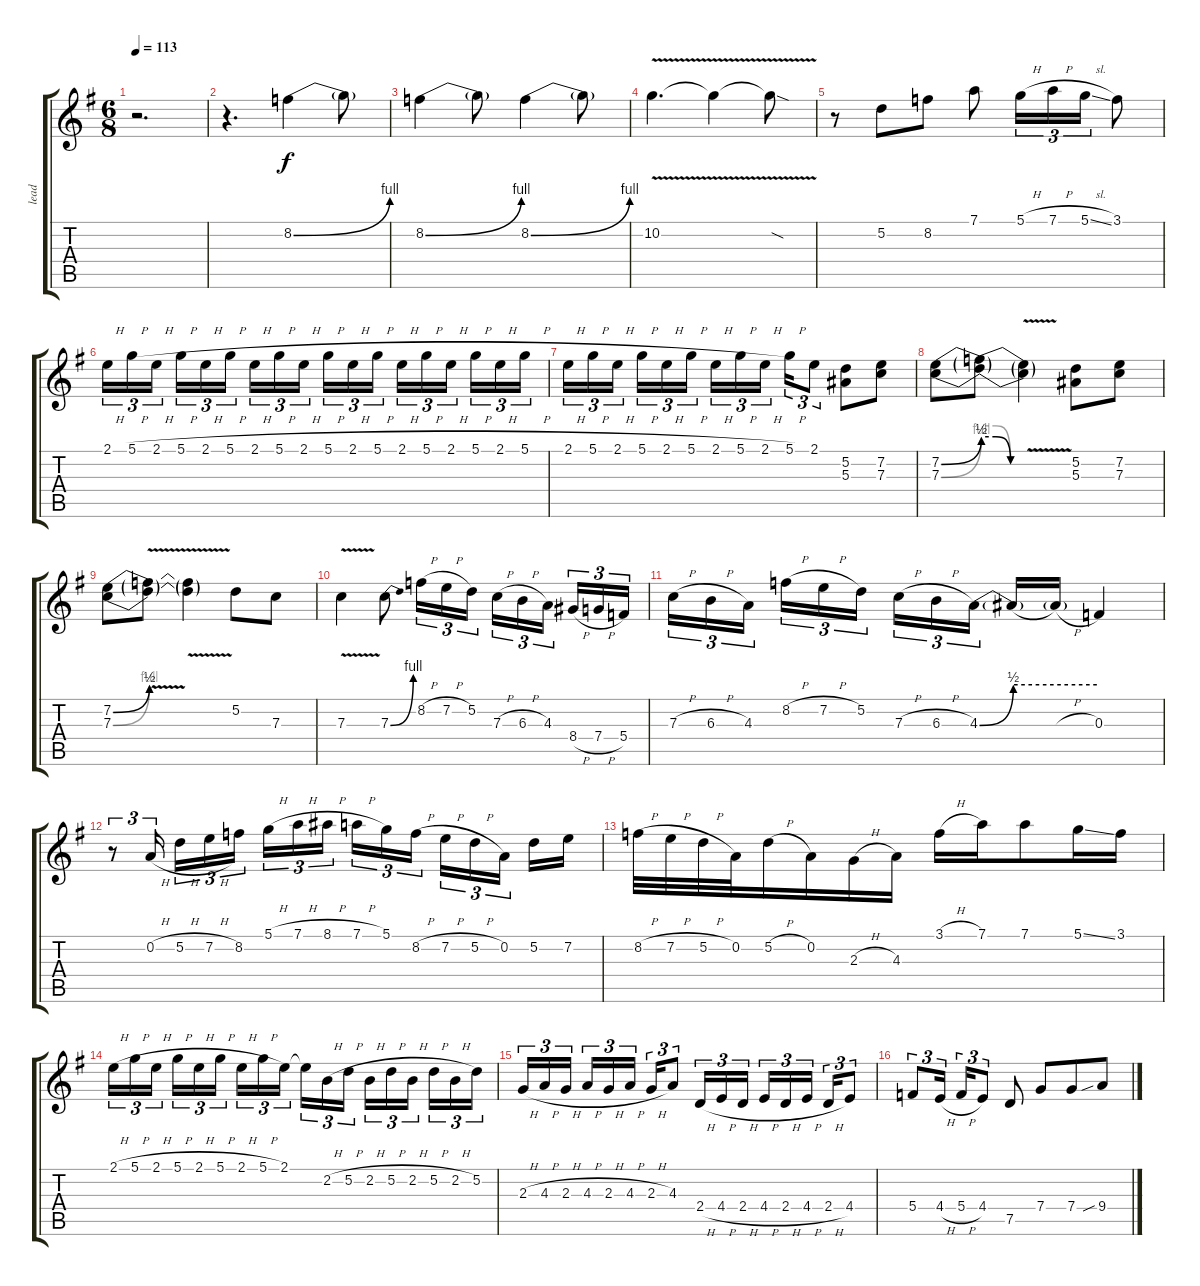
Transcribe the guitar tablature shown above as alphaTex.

\track ("lead" "lead") {instrument distortionguitar}
\staff {score tabs}
\tuning (D4 A3 F3 C3 G2 D2) {hide}
\ts (6 8)
\tempo 113
\clef g2
\ks g
r.2{d dy f} |
r.4{d} 8.2{be (bend 0 0 60 4)}.4 8.2{t}.8 |
8.2{be (bend 0 0 60 4)}.4 8.2{t}.8 8.2{be (bend 0 0 60 4)}.4 8.2{t}.8 |
10.2{v}.4{d} 10.2{v t}.4 10.2{sod t}.8 |
r.8 5.2.8 8.2.8 7.1.8 5.1{h}.16{tu (3 2)} 7.1{h}.16{tu (3 2)} 5.1{sl}.16{tu (3 2)} 3.1.8 |
2.1{h}.16{tu (3 2)} 5.1{h}.16{tu (3 2)} 2.1{h}.16{tu (3 2) beam splitsecondary} 5.1{h}.16{tu (3 2)} 2.1{h}.16{tu (3 2)} 5.1{h}.16{tu (3 2) beam splitsecondary} 2.1{h}.16{tu (3 2)} 5.1{h}.16{tu (3 2)} 2.1{h}.16{tu (3 2)} 5.1{h}.16{tu (3 2)} 2.1{h}.16{tu (3 2)} 5.1{h}.16{tu (3 2) beam splitsecondary} 2.1{h}.16{tu (3 2)} 5.1{h}.16{tu (3 2)} 2.1{h}.16{tu (3 2) beam splitsecondary} 5.1{h}.16{tu (3 2)} 2.1{h}.16{tu (3 2)} 5.1{h}.16{tu (3 2)} |
2.1{h}.16{tu (3 2)} 5.1{h}.16{tu (3 2)} 2.1{h}.16{tu (3 2) beam splitsecondary} 5.1{h}.16{tu (3 2)} 2.1{h}.16{tu (3 2)} 5.1{h}.16{tu (3 2) beam splitsecondary} 2.1{h}.16{tu (3 2)} 5.1{h}.16{tu (3 2)} 2.1{h}.16{tu (3 2)} 5.1{h}.16{tu (3 2)} 2.1.8{tu (3 2)} (5.2 5.3).8 (7.2 7.3).8 |
(7.2{be (bend 0 0 60 2)} 7.3{be (bend 0 0 60 4)}).8 (7.2{be (custom 0 2 20 2 40 0 60 0) t} 7.3{be (custom 0 4 20 4 40 0 60 0) t}).8 (7.2{v t} 7.3{v t}).4 (5.2 5.3).8 (7.2 7.3).8 |
(7.2{be (bend 0 0 60 2)} 7.3{be (bend 0 0 60 4)}).8 (7.2{v t} 7.3{v t}).8 (7.2{v t} 7.3{v t}).4 5.2.8 7.3.8 |
7.3{v}.4 7.3{be (bend 0 0 60 4)}.8 8.2{h}.16{tu (3 2)} 7.2{h}.16{tu (3 2)} 5.2.16{tu (3 2) beam splitsecondary} 7.3{h}.16{tu (3 2)} 6.3{h}.16{tu (3 2)} 4.3.16{tu (3 2) beam splitsecondary} 8.4{h}.16{tu (3 2)} 7.4{h}.16{tu (3 2)} 5.4.16{tu (3 2)} |
7.3{h}.16{tu (3 2)} 6.3{h}.16{tu (3 2)} 4.3.16{tu (3 2) beam splitsecondary} 8.2{h}.16{tu (3 2)} 7.2{h}.16{tu (3 2)} 5.2.16{tu (3 2) beam splitsecondary} 7.3{h}.16{tu (3 2)} 6.3{h}.16{tu (3 2)} 4.3{be (bend 0 0 60 2)}.16{tu (3 2)} 4.3{be (hold 0 2 60 2) t}.16 4.3{h t}.16 0.3.4 |
r.8{tu (3 2)} 0.2{h}.16{tu (3 2) beam splitsecondary} 5.2{h}.16{tu (3 2)} 7.2{h}.16{tu (3 2)} 8.2.16{tu (3 2) beam splitsecondary} 5.1{h}.16{tu (3 2)} 7.1{h}.16{tu (3 2)} 8.1{h}.16{tu (3 2)} 7.1{h}.16{tu (3 2)} 5.1.16{tu (3 2)} 8.2{h}.16{tu (3 2) beam splitsecondary} 7.2{h}.16{tu (3 2)} 5.2{h}.16{tu (3 2)} 0.2.16{tu (3 2) beam splitsecondary} 5.2.16 7.2.16 |
8.2{h}.32 7.2{h}.32 5.2{h}.32 0.2.32 5.2{h}.16 0.2.16 2.3{h}.16 4.3.16 3.1{h}.16 7.1.16 7.1.8 5.1{ss}.16 3.1.16 |
2.1{h}.16{tu (3 2)} 5.1{h}.16{tu (3 2)} 2.1{h}.16{tu (3 2) beam splitsecondary} 5.1{h}.16{tu (3 2)} 2.1{h}.16{tu (3 2)} 5.1{h}.16{tu (3 2) beam splitsecondary} 2.1{h}.16{tu (3 2)} 5.1{h}.16{tu (3 2)} 2.1.16{tu (3 2)} 2.1{t}.16{tu (3 2)} 2.2{h}.16{tu (3 2)} 5.2{h}.16{tu (3 2) beam splitsecondary} 2.2{h}.16{tu (3 2)} 5.2{h}.16{tu (3 2)} 2.2{h}.16{tu (3 2) beam splitsecondary} 5.2{h}.16{tu (3 2)} 2.2{h}.16{tu (3 2)} 5.2.16{tu (3 2)} |
2.3{h}.16{tu (3 2)} 4.3{h}.16{tu (3 2)} 2.3{h}.16{tu (3 2) beam splitsecondary} 4.3{h}.16{tu (3 2)} 2.3{h}.16{tu (3 2)} 4.3{h}.16{tu (3 2) beam splitsecondary} 2.3{h}.16{tu (3 2)} 4.3.8{tu (3 2)} 2.4{h}.16{tu (3 2)} 4.4{h}.16{tu (3 2)} 2.4{h}.16{tu (3 2) beam splitsecondary} 4.4{h}.16{tu (3 2)} 2.4{h}.16{tu (3 2)} 4.4{h}.16{tu (3 2) beam splitsecondary} 2.4{h}.16{tu (3 2)} 4.4.8{tu (3 2)} |
5.4.8{tu (3 2)} 4.4{h}.16{tu (3 2) beam splitsecondary} 5.4{h}.16{tu (3 2)} 4.4.8{tu (3 2)} 7.5.8 7.4.8 7.4.8 9.4{sib}.8
